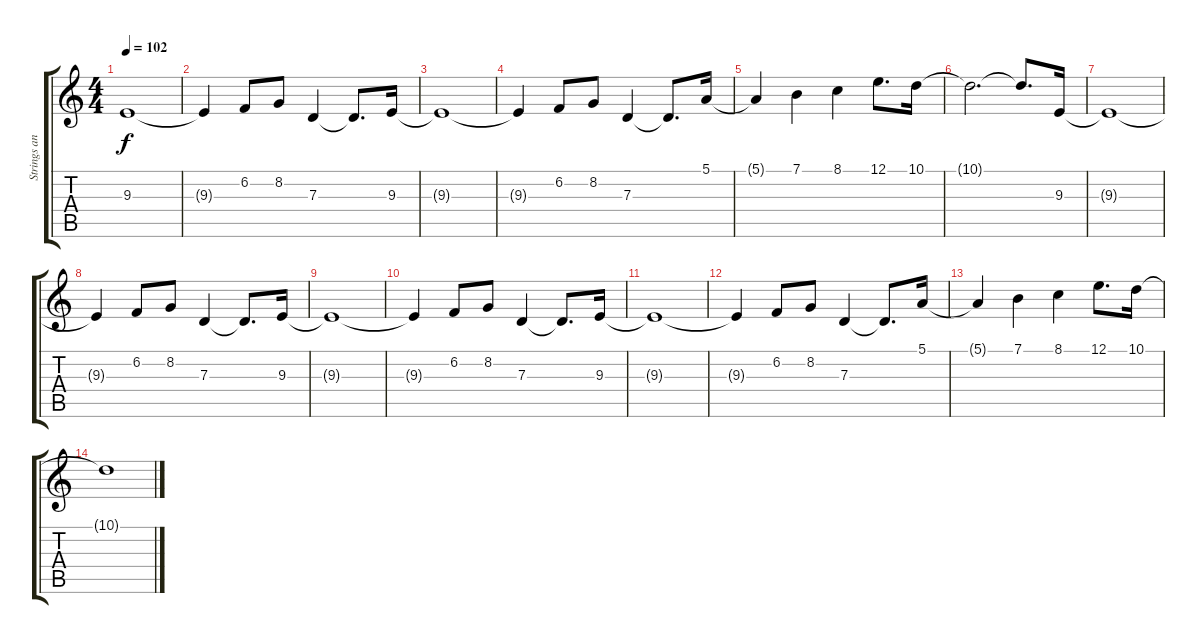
\track ("Strings and Effects" "Strings an") {instrument pad7halo}
\staff {score tabs}
\tuning (E4 B3 G3 D3 A2 E2) {hide}
\ts (4 4)
\tempo 102
\clef g2
\ks c
9.3{t}.1{dy f} |
9.3{t}.4 6.2.8 8.2.8 7.3.4 7.3{t}.8{d} 9.3.16 |
9.3{t}.1 |
9.3{t}.4 6.2.8 8.2.8 7.3.4 7.3{t}.8{d} 5.1.16 |
5.1{t}.4 7.1.4 8.1.4 12.1.8{d} 10.1.16 |
10.1{t}.2{d} 10.1{t}.8{d} 9.3.16 |
9.3{t}.1 |
9.3{t}.4 6.2.8 8.2.8 7.3.4 7.3{t}.8{d} 9.3.16 |
9.3{t}.1 |
9.3{t}.4 6.2.8 8.2.8 7.3.4 7.3{t}.8{d} 9.3.16 |
9.3{t}.1 |
9.3{t}.4 6.2.8 8.2.8 7.3.4 7.3{t}.8{d} 5.1.16 |
5.1{t}.4 7.1.4 8.1.4 12.1.8{d} 10.1.16 |
10.1{t}.1
